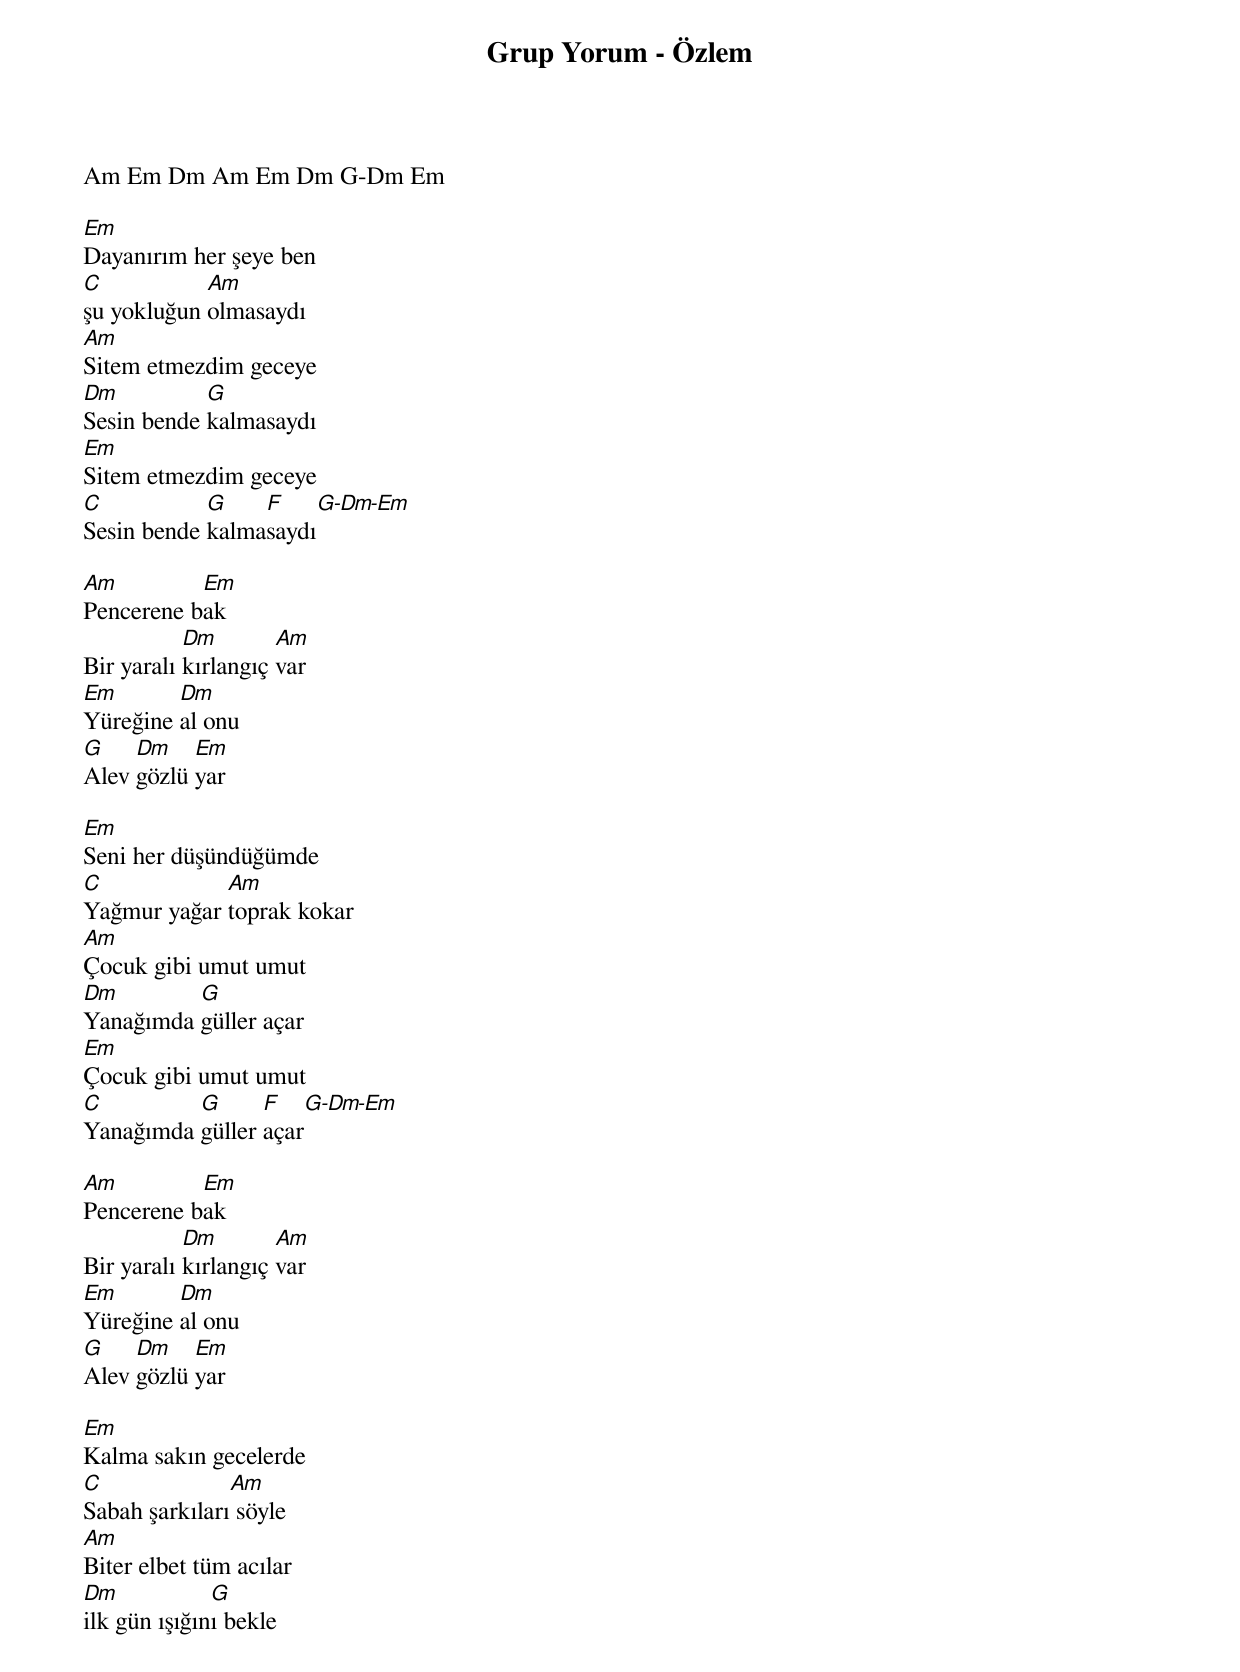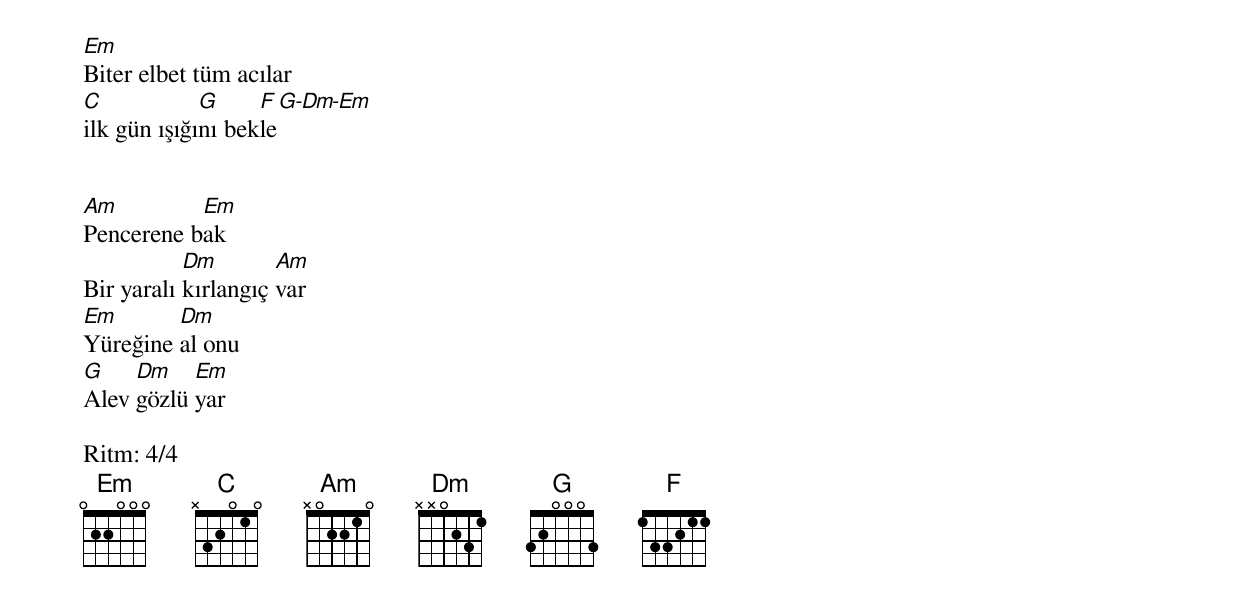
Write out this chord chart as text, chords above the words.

Grup Yorum - Özlem

Am Em Dm Am Em Dm G-Dm Em

Em
Dayanırım her şeye ben
C           Am
şu yokluğun olmasaydı
Am
Sitem etmezdim geceye
Dm          G
Sesin bende kalmasaydı
Em
Sitem etmezdim geceye
C           G    F      G-Dm-Em
Sesin bende kalmasaydı

Am         Em
Pencerene bak
           Dm        Am
Bir yaralı kırlangıç var
Em       Dm
Yüreğine al onu
G    Dm    Em
Alev gözlü yar

Em
Seni her düşündüğümde
C            Am
Yağmur yağar toprak kokar
Am
Çocuk gibi umut umut
Dm        G
Yanağımda güller açar
Em
Çocuk gibi umut umut
C         G      F      G-Dm-Em
Yanağımda güller açar

Am         Em
Pencerene bak
           Dm        Am
Bir yaralı kırlangıç var
Em       Dm
Yüreğine al onu
G    Dm    Em
Alev gözlü yar

Em
Kalma sakın gecelerde
C              Am
Sabah şarkıları söyle
Am
Biter elbet tüm acılar
Dm            G
ilk gün ışığını bekle
Em
Biter elbet tüm acılar
C            G     F    G-Dm-Em
ilk gün ışığını bekle


Am         Em
Pencerene bak
           Dm        Am
Bir yaralı kırlangıç var
Em       Dm
Yüreğine al onu
G    Dm    Em
Alev gözlü yar

Ritm: 4/4
